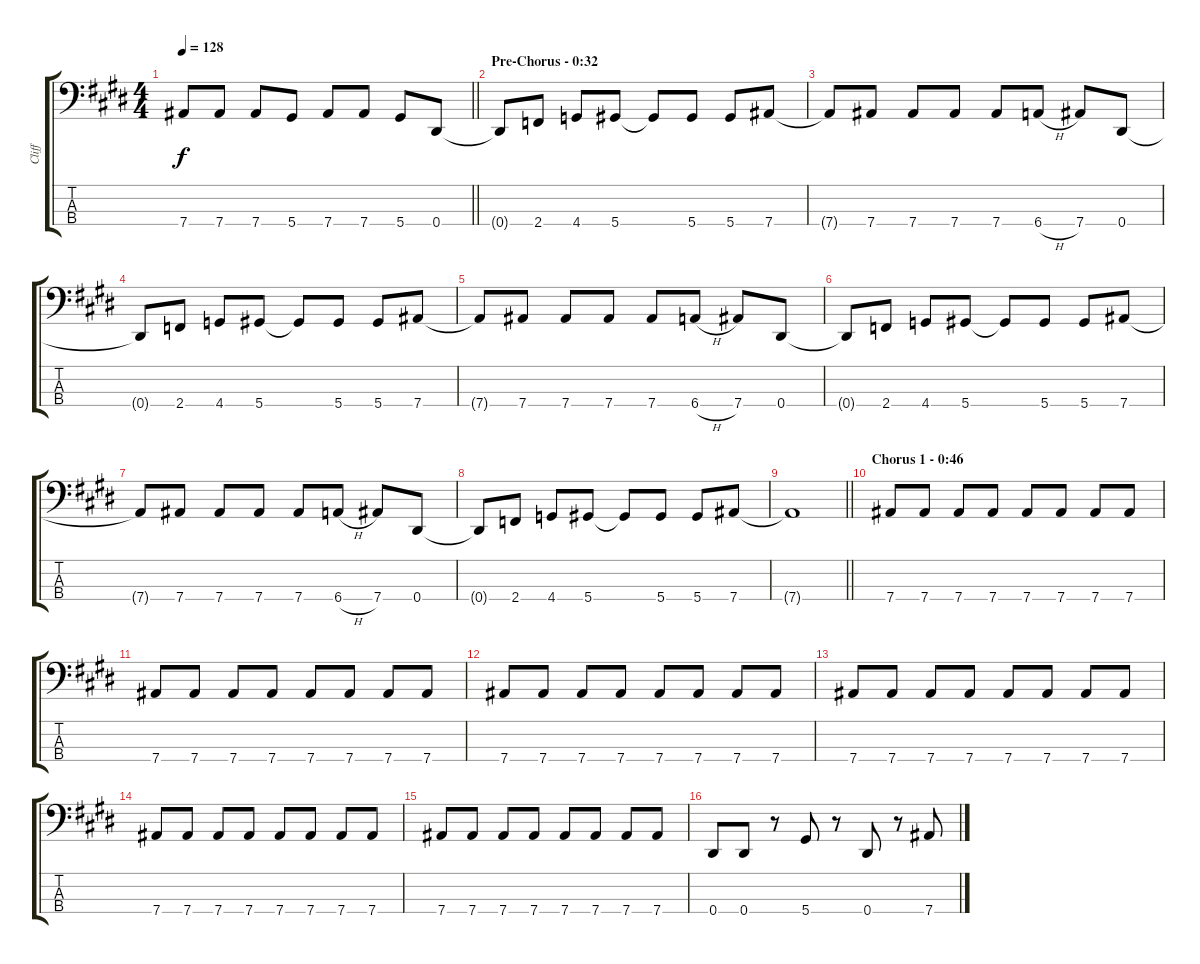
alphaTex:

\track ("Cliff" "Cliff") {instrument electricbassfinger}
\staff {score tabs}
\tuning (Gb2 Db2 Ab1 Eb1) {hide}
\ts (4 4)
\tempo 128
\clef f4
\barLineRight lightlight
\ks e
7.4.8{dy f} 7.4.8 7.4.8 5.4.8 7.4.8 7.4.8 5.4.8 0.4.8 |
\section ("" "Pre-Chorus - 0:32")
0.4{t}.8 2.4.8 4.4.8 5.4.8 5.4{t}.8 5.4.8 5.4.8 7.4.8 |
7.4{t}.8 7.4.8 7.4.8 7.4.8 7.4.8 6.4{h}.8 7.4.8 0.4.8 |
0.4{t}.8 2.4.8 4.4.8 5.4.8 5.4{t}.8 5.4.8 5.4.8 7.4.8 |
7.4{t}.8 7.4.8 7.4.8 7.4.8 7.4.8 6.4{h}.8 7.4.8 0.4.8 |
0.4{t}.8 2.4.8 4.4.8 5.4.8 5.4{t}.8 5.4.8 5.4.8 7.4.8 |
7.4{t}.8 7.4.8 7.4.8 7.4.8 7.4.8 6.4{h}.8 7.4.8 0.4.8 |
0.4{t}.8 2.4.8 4.4.8 5.4.8 5.4{t}.8 5.4.8 5.4.8 7.4.8 |
\barLineRight lightlight
7.4{t}.1 |
\section ("" "Chorus 1 - 0:46")
7.4.8 7.4.8 7.4.8 7.4.8 7.4.8 7.4.8 7.4.8 7.4.8 |
7.4.8 7.4.8 7.4.8 7.4.8 7.4.8 7.4.8 7.4.8 7.4.8 |
7.4.8 7.4.8 7.4.8 7.4.8 7.4.8 7.4.8 7.4.8 7.4.8 |
7.4.8 7.4.8 7.4.8 7.4.8 7.4.8 7.4.8 7.4.8 7.4.8 |
7.4.8 7.4.8 7.4.8 7.4.8 7.4.8 7.4.8 7.4.8 7.4.8 |
7.4.8 7.4.8 7.4.8 7.4.8 7.4.8 7.4.8 7.4.8 7.4.8 |
0.4.8 0.4.8 r.8 5.4.8 r.8 0.4.8 r.8 7.4.8
